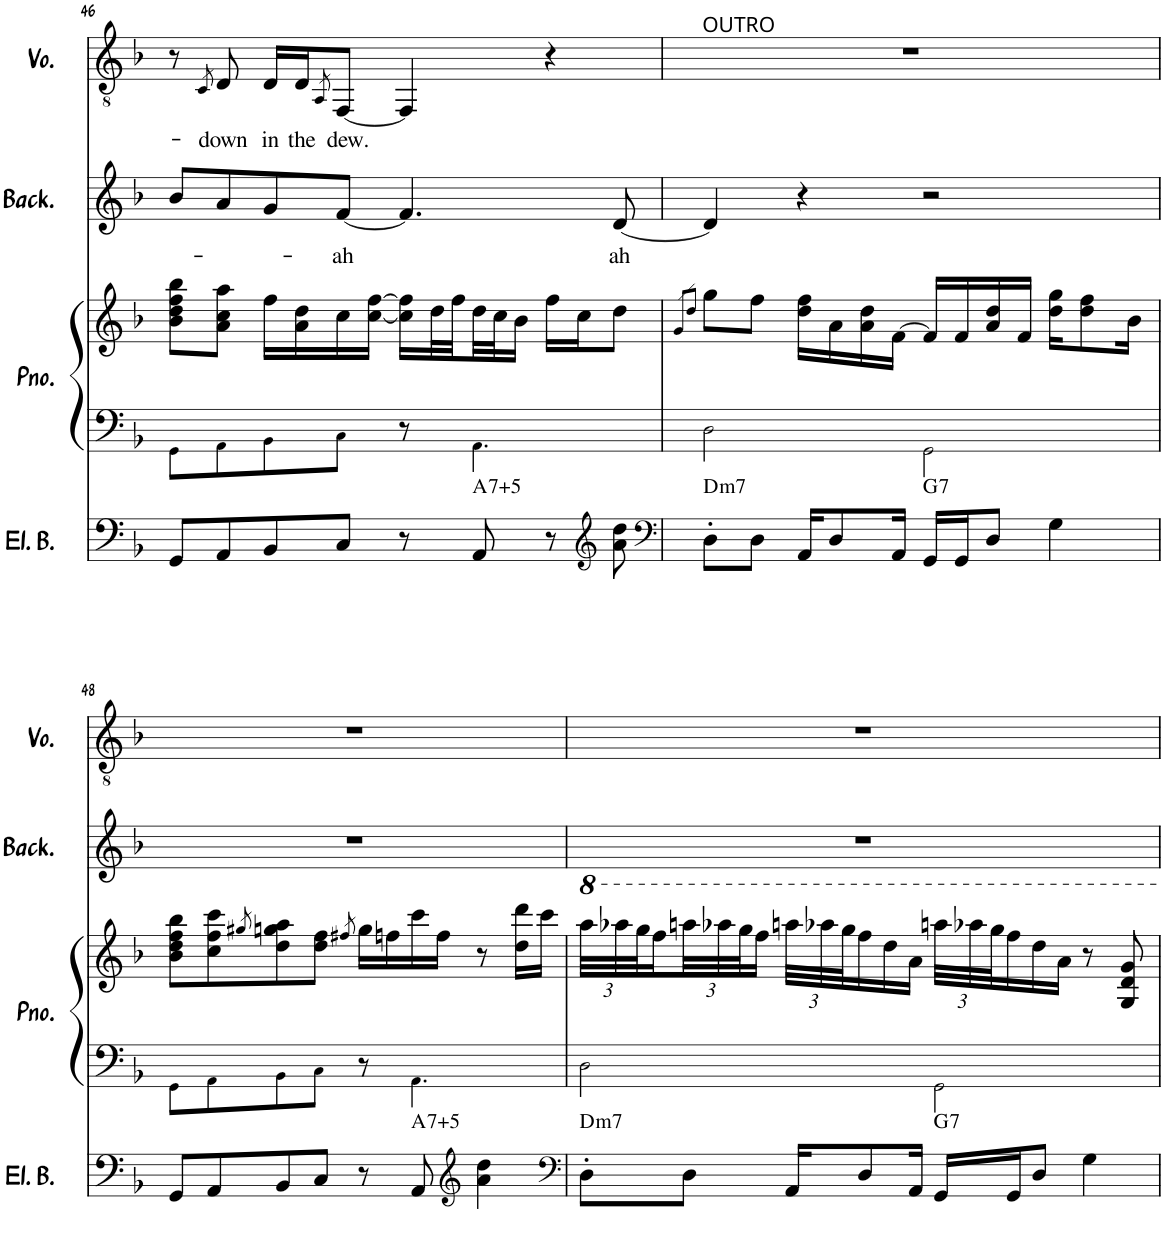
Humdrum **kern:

**kern	**harte	**kern	**kern	**kern	**text	**kern	**text
*part4	*part4	*part3	*part3	*part2	*part2	*part1	*part1
*staff5	*	*staff4	*staff3	*staff2	*staff2	*staff1	*staff1
*I"5-str. Electric Bass	*	*I"Piano	*	*I"Backup Singers	*	*I"Voice	*
*I'El. B.	*	*I'Pno.	*	*I'Back.	*	*I'Vo.	*
!!LO:PB:g=z
*clefF4	*	*clefF4	*clefG2	*clefG2	*	*clefGv2	*
*Trd7c12	*	*	*	*	*	*	*
*k[b-]	*	*k[b-]	*k[b-]	*k[b-]	*	*k[b-]	*
*M4/4	*	*M4/4	*M4/4	*M4/4	*	*M4/4	*
=46	=46	=46	=46	=46	=46	=46	=46
8GG/L	.	8GG!\L	8b-\ 8dd\ 8ff\ 8bb-\L	8b-/L	.	8r	.
.	.	.	.	.	.	8qC/	.
!	!	!	!	!	!	!	!LO:LY:b
8AA/	.	8AA!\	8a\ 8cc\ 8aa\J	8a/	.	8D/	-down
!	!	!	!	!	!	!	!LO:LY:b
8BB-/	.	8BB-!\	16ff\LL	8g/	.	16D/LL	in
!	!	!	!	!	!	!	!LO:LY:b
.	.	.	16a\ 16dd\	.	.	16D/J	the
.	.	.	.	.	.	8qAA/	.
!	!	!	!	!	!LO:LY:b	!	!LO:LY:b
8C/J	.	8C!\J	16cc\	[8f/J	-ah	[8FF/J	dew.
.	.	.	[16cc\ [16ff\JJ	.	.	.	.
8r	.	8r	16cc\] 16ff\]LL	4.f/]	.	4FF/]	.
.	.	.	32dd\L	.	.	.	.
.	.	.	32ff\	.	.	.	.
!	!LO:H:kt=7	!	!	!	!	!	!
8AA/	A:(3,#5,b7)	4.AA!\	32dd\	.	.	.	.
.	.	.	32cc\J	.	.	.	.
.	.	.	16b-\JJ	.	.	.	.
8r	.	.	16ff\LL	.	.	4r	.
.	.	.	16cc\J	.	.	.	.
*clefG2	*	*	*	*	*	*	*
!	!	!	!	!	!LO:LY:b	!	!
8a\ 8dd\	.	.	8dd\J	[8d/	ah	.	.
=47	=47	=47	=47	=47	=47	=47	=47
*clefF4	*	*	*	*	*	*	*
.	.	.	8qg/L	.	.	.	.
.	.	.	8qdd/J	.	.	.	.
!	!LO:H:kt=m7	!	!	!	!	!LO:TX:a:t=OUTRO	!
8D'\L	D:min7	2D!\	8gg\L	4d/]	.	1r	.
8D\J	.	.	8ff\J	.	.	.	.
16AA/KL	.	.	16dd\ 16ff\LL	4r	.	.	.
8D/	.	.	16a\	.	.	.	.
.	.	.	16a\ 16dd\	.	.	.	.
16AA/Jk	.	.	[16f\JJ	.	.	.	.
!	!LO:H:kt=7	!	!	!	!	!	!
16GG/LL	G:7	2GG!\	16f/LL]	2r	.	.	.
16GG/J	.	.	16f/	.	.	.	.
8D/J	.	.	16a/ 16dd/	.	.	.	.
.	.	.	16f/JJ	.	.	.	.
4G\	.	.	16dd\ 16gg\KL	.	.	.	.
.	.	.	8dd\ 8ff\	.	.	.	.
.	.	.	16b-\Jk	.	.	.	.
!!LO:LB:g=z
=48	=48	=48	=48	=48	=48	=48	=48
8GG/L	.	8GG!\L	8b-\ 8dd\ 8ff\ 8bb-\L	1r	.	1r	.
8AA/	.	8AA!\	8cc\ 8ff\ 8ccc\	.	.	.	.
.	.	.	8qgg#X/	.	.	.	.
8BB-/	.	8BB-!\	8dd\ 8ggn\ 8aa\	.	.	.	.
8C/J	.	8C!\J	8dd\ 8ff\J	.	.	.	.
.	.	.	8qff#X/	.	.	.	.
8r	.	8r	16gg\LL	.	.	.	.
.	.	.	16ffn\	.	.	.	.
!	!LO:H:kt=7	!	!	!	!	!	!
8AA/	A:(3,#5,b7)	4.AA!\	16ccc\	.	.	.	.
.	.	.	16ff\JJ	.	.	.	.
*clefG2	*	*	*	*	*	*	*
4a\ 4dd\	.	.	8r	.	.	.	.
.	.	.	16dd\ 16ddd\LL	.	.	.	.
.	.	.	16ccc\JJ	.	.	.	.
=49	=49	=49	=49	=49	=49	=49	=49
*clefF4	*	*	*	*	*	*	*
*	*	*	*Xbrackettup	*	*	*	*
!	!LO:H:kt=m7	!	!	!	!	!	!
8D'\L	D:min7	2D!\	48aaa\LLL	1r	.	1r	.
.	.	.	48aaa-X\	.	.	.	.
.	.	.	48ggg\J	.	.	.	.
.	.	.	16fff\	.	.	.	.
8D\J	.	.	48aaan\L	.	.	.	.
.	.	.	48aaa-X\	.	.	.	.
.	.	.	48ggg\J	.	.	.	.
.	.	.	16fff\JJ	.	.	.	.
16AA/KL	.	.	48aaan\LLL	.	.	.	.
.	.	.	48aaa-X\	.	.	.	.
.	.	.	48ggg\J	.	.	.	.
8D/	.	.	16fff\	.	.	.	.
.	.	.	16ddd\	.	.	.	.
16AA/Jk	.	.	16aa\JJ	.	.	.	.
!	!LO:H:kt=7	!	!	!	!	!	!
16GG/LL	G:7	2GG!\	48aaan\LLL	.	.	.	.
.	.	.	48aaa-X\	.	.	.	.
.	.	.	48ggg\J	.	.	.	.
16GG/J	.	.	16fff\	.	.	.	.
8D/J	.	.	16ddd\	.	.	.	.
.	.	.	16aa\JJ	.	.	.	.
4G\	.	.	8r	.	.	.	.
.	.	.	8g/ 8dd/ 8gg/	.	.	.	.
=	=	=	=	=	=	=	=
*-	*-	*-	*-	*-	*-	*-	*-
